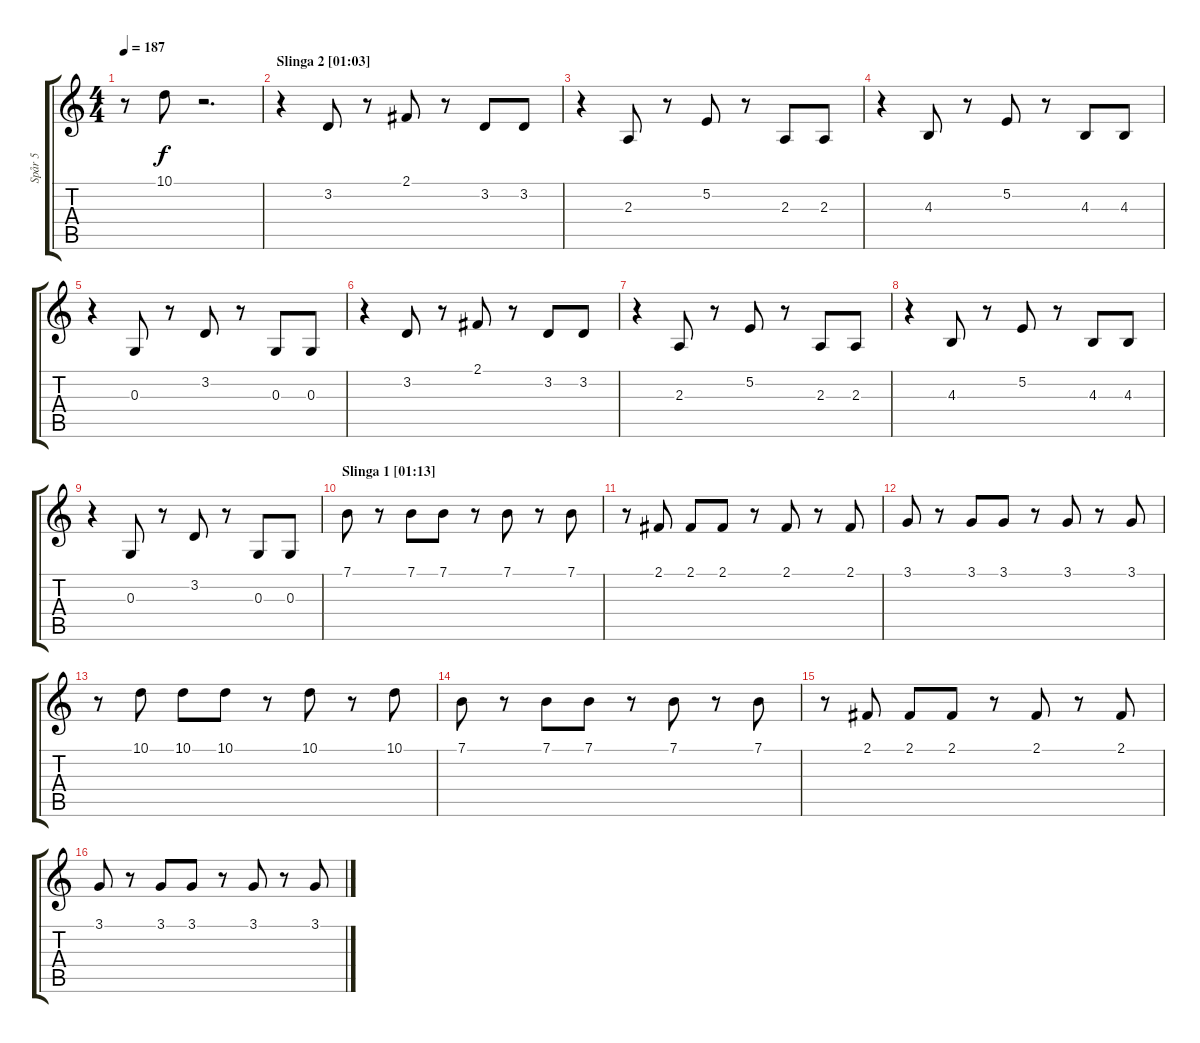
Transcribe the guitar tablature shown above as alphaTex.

\track ("Spår 5" "Spår 5") {instrument lead8bassandlead}
\staff {score tabs}
\tuning (E4 B3 G3 D3 A2 E2) {hide}
\ts (4 4)
\tempo 187
\clef g2
\ks c
r.8{dy f} 10.1.8 r.2{d} |
\section ("" "Slinga 2 [01:03]")
r.4 3.2.8 r.8 2.1.8 r.8 3.2.8 3.2.8 |
r.4 2.3.8 r.8 5.2.8 r.8 2.3.8 2.3.8 |
r.4 4.3.8 r.8 5.2.8 r.8 4.3.8 4.3.8 |
r.4 0.3.8 r.8 3.2.8 r.8 0.3.8 0.3.8 |
r.4 3.2.8 r.8 2.1.8 r.8 3.2.8 3.2.8 |
r.4 2.3.8 r.8 5.2.8 r.8 2.3.8 2.3.8 |
r.4 4.3.8 r.8 5.2.8 r.8 4.3.8 4.3.8 |
r.4 0.3.8 r.8 3.2.8 r.8 0.3.8 0.3.8 |
\section ("" "Slinga 1 [01:13]")
7.1.8{volume 8} r.8 7.1.8 7.1.8 r.8 7.1.8 r.8 7.1.8 |
r.8 2.1.8 2.1.8 2.1.8 r.8 2.1.8 r.8 2.1.8 |
3.1.8 r.8 3.1.8 3.1.8 r.8 3.1.8 r.8 3.1.8 |
r.8 10.1.8 10.1.8 10.1.8 r.8 10.1.8 r.8 10.1.8 |
7.1.8 r.8 7.1.8 7.1.8 r.8 7.1.8 r.8 7.1.8 |
r.8 2.1.8 2.1.8 2.1.8 r.8 2.1.8 r.8 2.1.8 |
3.1.8 r.8 3.1.8 3.1.8 r.8 3.1.8 r.8 3.1.8
